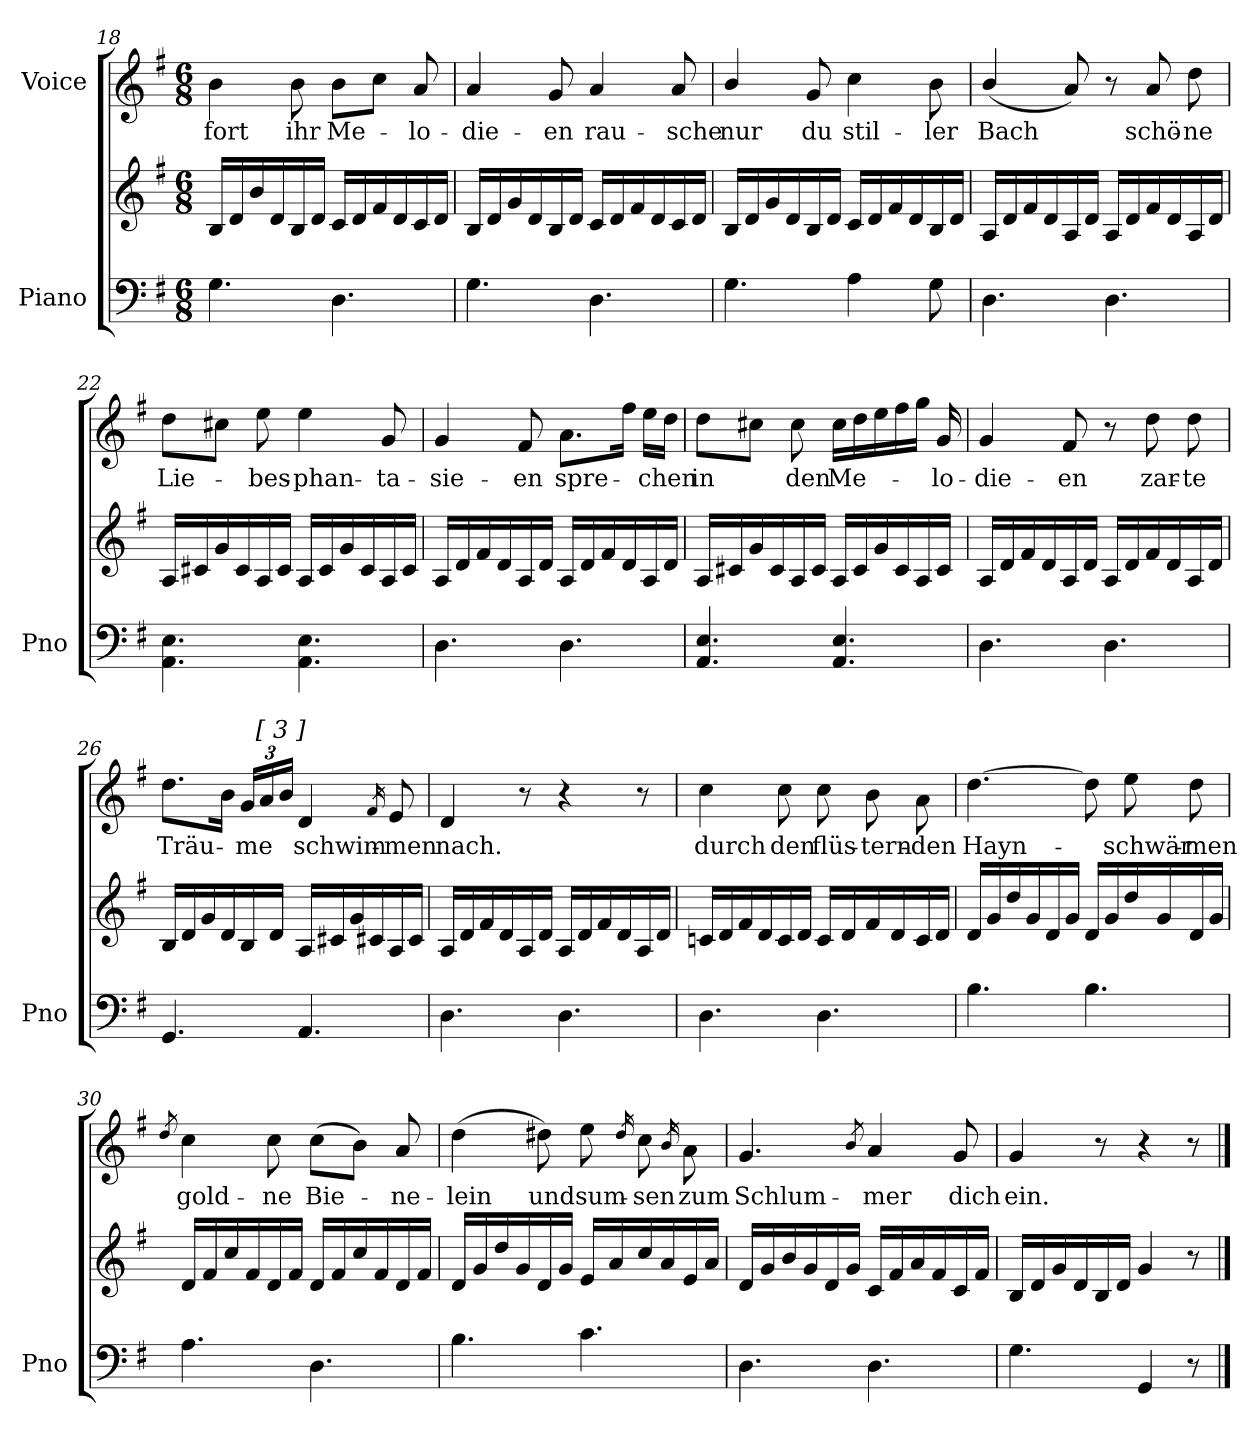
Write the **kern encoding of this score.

**kern	**kern	**kern	**text
*part2	*part2	*part1	*part1
*staff3	*staff2	*staff1	*staff1
*I"Piano	*	*I"Voice	*
*I'Pno	*	*	*
*clefF4	*clefG2	*clefG2	*
*k[f#]	*k[f#]	*k[f#]	*
*M6/8	*M6/8	*M6/8	*
=18	=18	=18	=18
4.G\	16B/LL	4b\	fort
.	16d/	.	.
.	16b/	.	.
.	16d/	.	.
.	16B/	8b\	ihr
.	16d/JJ	.	.
4.D\	16c/LL	8b\L	Me-
.	16d/	.	.
.	16f#/	8cc\J	.
.	16d/	.	.
.	16c/	8a/	-lo-
.	16d/JJ	.	.
=19	=19	=19	=19
4.G\	16B/LL	4a/	-die-
.	16d/	.	.
.	16g/	.	.
.	16d/	.	.
.	16B/	8g/	-en
.	16d/JJ	.	.
4.D\	16c/LL	4a/	rau-
.	16d/	.	.
.	16f#/	.	.
.	16d/	.	.
.	16c/	8a/	-sche
.	16d/JJ	.	.
=20	=20	=20	=20
4.G\	16B/LL	4b/	nur
.	16d/	.	.
.	16g/	.	.
.	16d/	.	.
.	16B/	8g/	du
.	16d/JJ	.	.
4A\	16c/LL	4cc\	stil-
.	16d/	.	.
.	16f#/	.	.
.	16d/	.	.
8G\	16B/	8b\	-ler
.	16d/JJ	.	.
=21	=21	=21	=21
4.D\	16A/LL	(4b/	Bach
.	16d/	.	.
.	16f#/	.	.
.	16d/	.	.
.	16A/	8a/)	.
.	16d/JJ	.	.
4.D\	16A/LL	8r	.
.	16d/	.	.
.	16f#/	8a/	schö-
.	16d/	.	.
.	16A/	8dd\	-ne
.	16d/JJ	.	.
=22	=22	=22	=22
4.AA\ 4.E\	16A/LL	8dd\L	Lie-
.	16c#X/	.	.
.	16g/	8cc#X\J	.
.	16c#/	.	.
.	16A/	8ee\	-bes-
.	16c#/JJ	.	.
4.AA\ 4.E\	16A/LL	4ee\	-phan-
.	16c#/	.	.
.	16g/	.	.
.	16c#/	.	.
.	16A/	8g/	-ta-
.	16c#/JJ	.	.
=23	=23	=23	=23
4.D\	16A/LL	4g/	-sie-
.	16d/	.	.
.	16f#/	.	.
.	16d/	.	.
.	16A/	8f#/	-en
.	16d/JJ	.	.
4.D\	16A/LL	8.a\L	spre-
.	16d/	.	.
.	16f#/	.	.
.	16d/	16ff#\Jk	.
.	16A/	16ee\LL	-chen
.	16d/JJ	16dd\JJ	.
=24	=24	=24	=24
4.AA/ 4.E/	16A/LL	8dd\L	in
.	16c#X/	.	.
.	16g/	8cc#X\J	.
.	16c#/	.	.
.	16A/	8cc#\	den
.	16c#/JJ	.	.
4.AA/ 4.E/	16A/LL	16cc#\LL	Me-
.	16c#/	16dd\	.
.	16g/	16ee\	.
.	16c#/	16ff#\	.
.	16A/	16gg\JJ	.
.	16c#/JJ	16g/	-lo-
=25	=25	=25	=25
4.D\	16A/LL	4g/	-die-
.	16d/	.	.
.	16f#/	.	.
.	16d/	.	.
.	16A/	8f#/	-en
.	16d/JJ	.	.
4.D\	16A/LL	8r	.
.	16d/	.	.
.	16f#/	8dd\	zar-
.	16d/	.	.
.	16A/	8dd\	-te
.	16d/JJ	.	.
=26	=26	=26	=26
4.GG/	16B/LL	8.dd\L	Träu-
.	16d/	.	.
.	16g/	.	.
.	16d/	16b\Jk	.
.	16B/	24g/LL	-me
!	!	!LO:TX:a:t=[  3  ]	!
.	.	24a/	.
.	16d/JJ	.	.
.	.	24b/JJ	.
4.AA/	16A/LL	4d/	schwim-
.	16c#X/	.	.
.	16g/	.	.
.	16c#X/	.	.
.	.	16qf#/	.
.	16A/	8e/	men
.	16c#/JJ	.	.
=27	=27	=27	=27
4.D\	16A/LL	4d/	nach.
.	16d/	.	.
.	16f#/	.	.
.	16d/	.	.
.	16A/	8r	.
.	16d/JJ	.	.
4.D\	16A/LL	4r	.
.	16d/	.	.
.	16f#/	.	.
.	16d/	.	.
.	16A/	8r	.
.	16d/JJ	.	.
=28	=28	=28	=28
4.D\	16cn/LL	4cc\	durch
.	16d/	.	.
.	16f#/	.	.
.	16d/	.	.
.	16c/	8cc\	den
.	16d/JJ	.	.
4.D\	16c/LL	8cc\	flüs-
.	16d/	.	.
.	16f#/	8b\	-tern-
.	16d/	.	.
.	16c/	8a\	-den
.	16d/JJ	.	.
=29	=29	=29	=29
4.B\	16d/LL	[4.dd\	Hayn-
.	16g/	.	.
.	16dd/	.	.
.	16g/	.	.
.	16d/	.	.
.	16g/JJ	.	.
4.B\	16d/LL	8dd\]	.
.	16g/	.	.
.	16dd/	8ee\	-schwär-
.	16g/	.	.
.	16d/	8dd\	-men
.	16g/JJ	.	.
=30	=30	=30	=30
.	.	8qdd/	.
4.A\	16d/LL	4cc\	gold-
.	16f#/	.	.
.	16cc/	.	.
.	16f#/	.	.
.	16d/	8cc\	-ne
.	16f#/JJ	.	.
4.D\	16d/LL	(8cc\L	Bie-
.	16f#/	.	.
.	16cc/	8b\J)	.
.	16f#/	.	.
.	16d/	8a/	-ne-
.	16f#/JJ	.	.
=31	=31	=31	=31
4.B\	16d/LL	(4dd\	-lein
.	16g/	.	.
.	16dd/	.	.
.	16g/	.	.
.	16d/	8dd#X\)	und
.	16g/JJ	.	.
4.c\	16e/LL	8ee\	sum-
.	16a/	.	.
.	.	16qdd#/	.
.	16cc/	8cc\	-sen
.	16a/	.	.
.	.	16qb/	.
.	16e/	8a\	zum
.	16a/JJ	.	.
=32	=32	=32	=32
4.D\	16d/LL	4.g/	Schlum-
.	16g/	.	.
.	16b/	.	.
.	16g/	.	.
.	16d/	.	.
.	16g/JJ	.	.
.	.	8qb/	.
4.D\	16c/LL	4a/	-mer
.	16f#/	.	.
.	16a/	.	.
.	16f#/	.	.
.	16c/	8g/	dich
.	16f#/JJ	.	.
=33	=33	=33	=33
4.G\	16B/LL	4g/	ein.
.	16d/	.	.
.	16g/	.	.
.	16d/	.	.
.	16B/	8r	.
.	16d/JJ	.	.
4GG/	4g/	4r	.
8r	8r	8r	.
==	==	==	==
*-	*-	*-	*-
